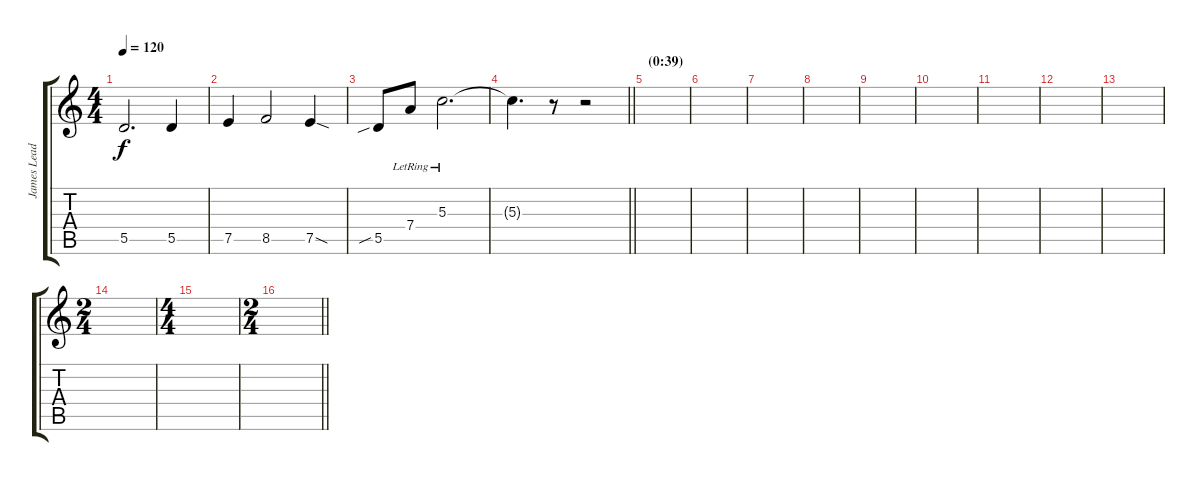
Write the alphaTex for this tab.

\track ("James Lead II" "James Lead") {instrument distortionguitar}
\staff {score tabs}
\tuning (E4 B3 G3 D3 A2 E2) {hide}
\ts (4 4)
\tempo 120
\clef g2
\ks c
5.5{t}.2{d dy f} 5.5.4 |
7.5.4 8.5.2 7.5{sod}.4 |
5.5{sib}.8 7.4{lr}.8 5.3{lr}.2{d} |
\barLineRight lightlight
5.3{t}.4{d} r.8 r.2 |
\section ("" "(0:39)")
|
|
|
|
|
|
|
|
|
\ts (2 4)
|
\ts (4 4)
|
\ts (2 4)
\barLineRight lightlight
